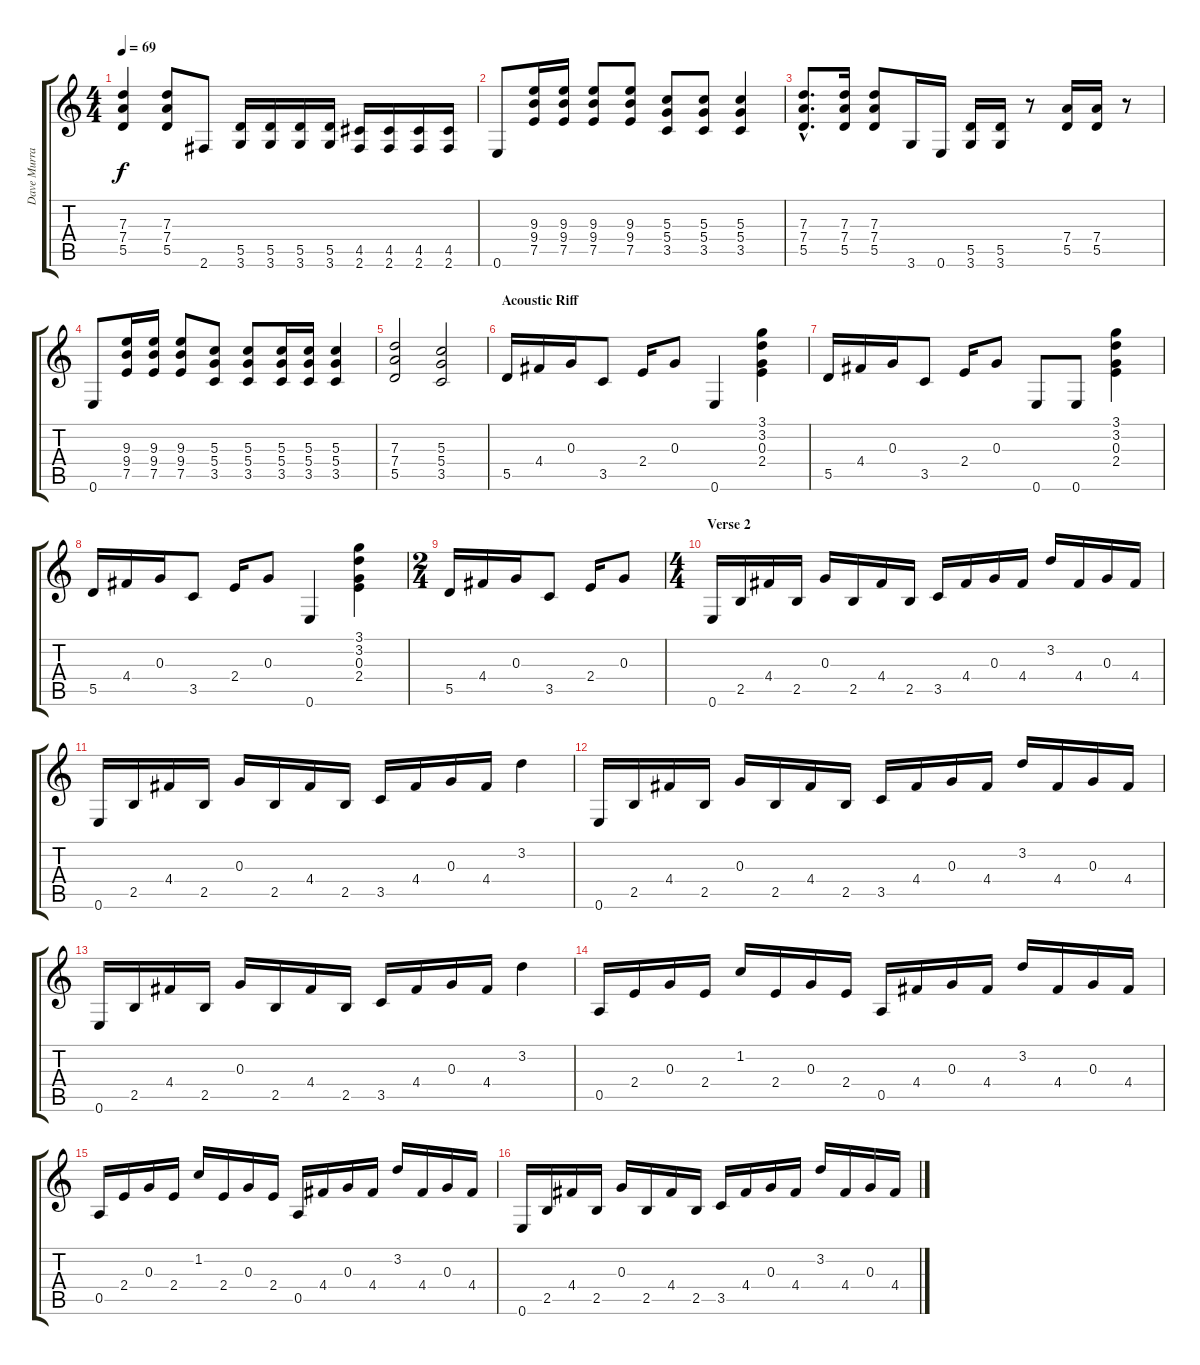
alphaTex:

\track ("Dave Murray" "Dave Murra") {instrument distortionguitar}
\staff {score tabs}
\tuning (E4 B3 G3 D3 A2 E2) {hide}
\ts (4 4)
\tempo 69
\clef g2
\ks c
(7.3 7.4 5.5).4{dy f} (7.3 7.4 5.5).8 2.6.8 (5.5 3.6).16 (5.5 3.6).16 (5.5 3.6).16 (5.5 3.6).16 (4.5 2.6).16 (4.5 2.6).16 (4.5 2.6).16 (4.5 2.6).16 |
0.6.8 (9.3 9.4 7.5).16 (9.3 9.4 7.5).16 (9.3 9.4 7.5).8 (9.3 9.4 7.5).8 (5.3 5.4 3.5).8 (5.3 5.4 3.5).8 (5.3 5.4 3.5).4 |
(7.3{hac} 7.4{hac} 5.5{hac}).8{d} (7.3 7.4 5.5).16 (7.3 7.4 5.5).8 3.6.16 0.6.16 (5.5 3.6).16 (5.5 3.6).16 r.8 (7.4 5.5).16 (7.4 5.5).16 r.8 |
0.6.8 (9.3 9.4 7.5).16 (9.3 9.4 7.5).16 (9.3 9.4 7.5).8 (5.3 5.4 3.5).8 (5.3 5.4 3.5).8 (5.3 5.4 3.5).16 (5.3 5.4 3.5).16 (5.3 5.4 3.5).4 |
(7.3 7.4 5.5).2 (5.3 5.4 3.5).2 |
\section ("" "Acoustic Riff")
5.5.16{instrument acousticguitarsteel} 4.4.16 0.3.16 3.5.8 2.4.16 0.3.8 0.6.4 (3.1 3.2 0.3 2.4).4 |
5.5.16 4.4.16 0.3.16 3.5.8 2.4.16 0.3.8 0.6.8 0.6.8 (3.1 3.2 0.3 2.4).4 |
5.5.16 4.4.16 0.3.16 3.5.8 2.4.16 0.3.8 0.6.4 (3.1 3.2 0.3 2.4).4 |
\ts (2 4)
5.5.16 4.4.16 0.3.16 3.5.8 2.4.16 0.3.8 |
\ts (4 4)
\section ("" "Verse 2")
0.6.16 2.5.16 4.4.16 2.5.16 0.3.16 2.5.16 4.4.16 2.5.16 3.5.16 4.4.16 0.3.16 4.4.16 3.2.16 4.4.16 0.3.16 4.4.16 |
0.6.16 2.5.16 4.4.16 2.5.16 0.3.16 2.5.16 4.4.16 2.5.16 3.5.16 4.4.16 0.3.16 4.4.16 3.2.4 |
0.6.16 2.5.16 4.4.16 2.5.16 0.3.16 2.5.16 4.4.16 2.5.16 3.5.16 4.4.16 0.3.16 4.4.16 3.2.16 4.4.16 0.3.16 4.4.16 |
0.6.16 2.5.16 4.4.16 2.5.16 0.3.16 2.5.16 4.4.16 2.5.16 3.5.16 4.4.16 0.3.16 4.4.16 3.2.4 |
0.5.16 2.4.16 0.3.16 2.4.16 1.2.16 2.4.16 0.3.16 2.4.16 0.5.16 4.4.16 0.3.16 4.4.16 3.2.16 4.4.16 0.3.16 4.4.16 |
0.5.16 2.4.16 0.3.16 2.4.16 1.2.16 2.4.16 0.3.16 2.4.16 0.5.16 4.4.16 0.3.16 4.4.16 3.2.16 4.4.16 0.3.16 4.4.16 |
0.6.16 2.5.16 4.4.16 2.5.16 0.3.16 2.5.16 4.4.16 2.5.16 3.5.16 4.4.16 0.3.16 4.4.16 3.2.16 4.4.16 0.3.16 4.4.16
